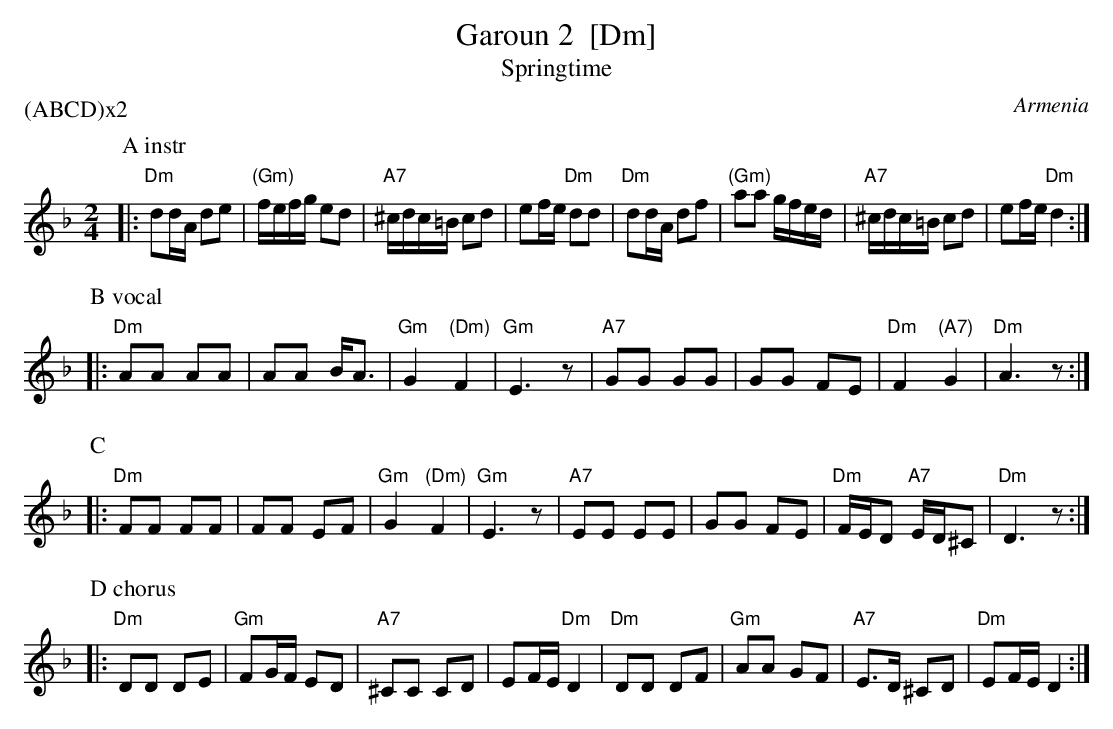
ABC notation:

X:1
T:Garoun 2  [Dm]
T:Springtime
O:Armenia
M:2/4
L:1/16
P: (ABCD)x2
K:Dm
P:A instr
|: "Dm"d2dA d2e2 | "(Gm)"fefg e2d2 | "A7"^cdc=B c2d2 | e2fe "Dm"d2d2 \
|  "Dm"d2dA d2f2 | "(Gm)"a2a2 gfed | "A7"^cdc=B c2d2 | e2fe "Dm"d4 :|
P:B vocal
|: "Dm"A2A2 A2A2 | A2A2 BA3 | "Gm"G4 "(Dm)"F4 | "Gm"E6 z2 \
|  "A7"G2G2 G2G2 | G2G2 F2E2 | "Dm"F4 "(A7)"G4 | "Dm"A6 z2 :|
P: C
|: "Dm"F2F2 F2F2 | F2F2 E2F2 | "Gm"G4 "(Dm)"F4 | "Gm"E6z2 \
|  "A7"E2E2 E2E2 | G2G2 F2E2 | "Dm"FED2 "A7"ED^C2 | "Dm"D6 z2 :|
P: D chorus
|: "Dm"D2D2 D2E2 | "Gm"F2GF E2D2 | "A7"^C2C2 C2D2 | E2FE "Dm"D4 \
|  "Dm"D2D2 D2F2 | "Gm"A2A2 G2F2 | "A7"E3D ^C2D2 | "Dm"E2FE D4 :|
